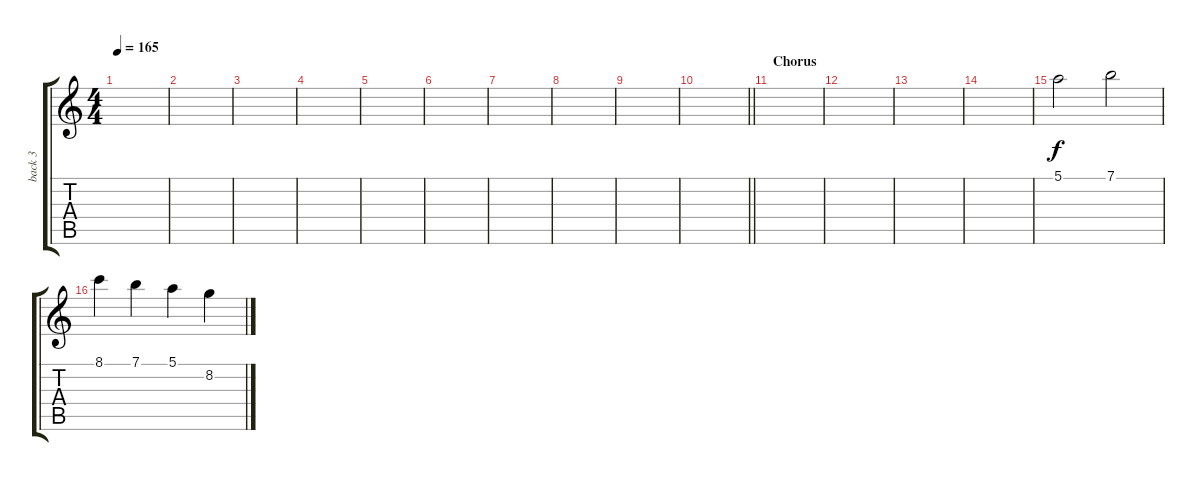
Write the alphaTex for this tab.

\track ("back 3" "back 3") {instrument acousticguitarsteel}
\staff {score tabs}
\tuning (E4 B3 G3 D3 A2 E2) {hide}
\ts (4 4)
\tempo 165
\clef g2
\ks aminor
|
|
|
|
|
|
|
|
|
\barLineRight lightlight
|
\section ("" "Chorus")
|
|
|
|
5.1.2 7.1.2 |
8.1.4 7.1.4 5.1.4 8.2.4
